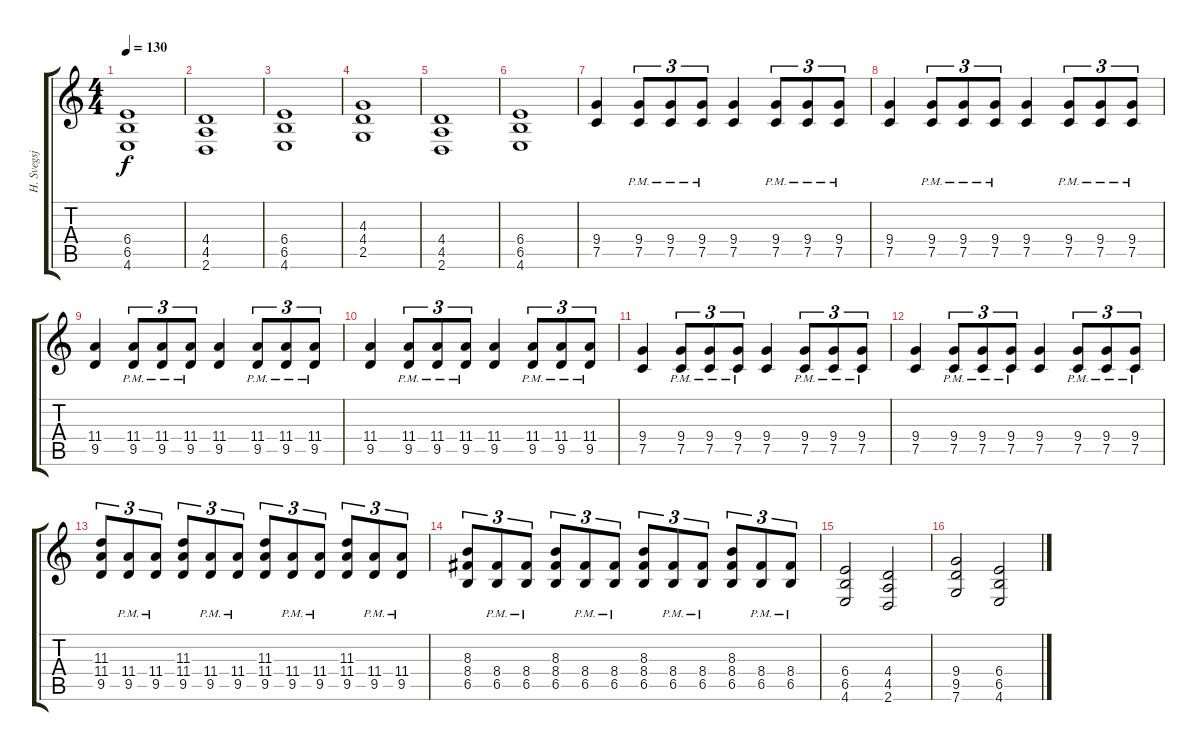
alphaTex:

\track (" H. Svegsjo (rhythm guitar)" " H. Svegsj") {instrument distortionguitar}
\staff {score tabs}
\tuning (C4 G3 Eb3 Bb2 F2 C2) {hide}
\ts (4 4)
\tempo 130
\clef g2
\ks c
(6.4 6.5 4.6).1{dy f} |
(4.4 4.5 2.6).1 |
(6.4 6.5 4.6).1 |
(4.3 4.4 2.5).1 |
(4.4 4.5 2.6).1 |
(6.4 6.5 4.6).1 |
(9.4 7.5).4 (9.4{pm} 7.5{pm}).8{tu (3 2)} (9.4{pm} 7.5{pm}).8{tu (3 2)} (9.4{pm} 7.5{pm}).8{tu (3 2)} (9.4 7.5).4 (9.4{pm} 7.5{pm}).8{tu (3 2)} (9.4{pm} 7.5{pm}).8{tu (3 2)} (9.4{pm} 7.5{pm}).8{tu (3 2)} |
(9.4 7.5).4 (9.4{pm} 7.5{pm}).8{tu (3 2)} (9.4{pm} 7.5{pm}).8{tu (3 2)} (9.4{pm} 7.5{pm}).8{tu (3 2)} (9.4 7.5).4 (9.4{pm} 7.5{pm}).8{tu (3 2)} (9.4{pm} 7.5{pm}).8{tu (3 2)} (9.4{pm} 7.5{pm}).8{tu (3 2)} |
(11.4 9.5).4 (11.4{pm} 9.5{pm}).8{tu (3 2)} (11.4{pm} 9.5{pm}).8{tu (3 2)} (11.4{pm} 9.5{pm}).8{tu (3 2)} (11.4 9.5).4 (11.4{pm} 9.5{pm}).8{tu (3 2)} (11.4{pm} 9.5{pm}).8{tu (3 2)} (11.4{pm} 9.5{pm}).8{tu (3 2)} |
(11.4 9.5).4 (11.4{pm} 9.5{pm}).8{tu (3 2)} (11.4{pm} 9.5{pm}).8{tu (3 2)} (11.4{pm} 9.5{pm}).8{tu (3 2)} (11.4 9.5).4 (11.4{pm} 9.5{pm}).8{tu (3 2)} (11.4{pm} 9.5{pm}).8{tu (3 2)} (11.4{pm} 9.5{pm}).8{tu (3 2)} |
(9.4 7.5).4 (9.4{pm} 7.5{pm}).8{tu (3 2)} (9.4{pm} 7.5{pm}).8{tu (3 2)} (9.4{pm} 7.5{pm}).8{tu (3 2)} (9.4 7.5).4 (9.4{pm} 7.5{pm}).8{tu (3 2)} (9.4{pm} 7.5{pm}).8{tu (3 2)} (9.4{pm} 7.5{pm}).8{tu (3 2)} |
(9.4 7.5).4 (9.4{pm} 7.5{pm}).8{tu (3 2)} (9.4{pm} 7.5{pm}).8{tu (3 2)} (9.4{pm} 7.5{pm}).8{tu (3 2)} (9.4 7.5).4 (9.4{pm} 7.5{pm}).8{tu (3 2)} (9.4{pm} 7.5{pm}).8{tu (3 2)} (9.4{pm} 7.5{pm}).8{tu (3 2)} |
(11.3 11.4 9.5).8{tu (3 2)} (11.4{pm} 9.5{pm}).8{tu (3 2)} (11.4{pm} 9.5{pm}).8{tu (3 2)} (11.3 11.4 9.5).8{tu (3 2)} (11.4{pm} 9.5{pm}).8{tu (3 2)} (11.4{pm} 9.5{pm}).8{tu (3 2)} (11.3 11.4 9.5).8{tu (3 2)} (11.4{pm} 9.5{pm}).8{tu (3 2)} (11.4{pm} 9.5{pm}).8{tu (3 2)} (11.3 11.4 9.5).8{tu (3 2)} (11.4{pm} 9.5{pm}).8{tu (3 2)} (11.4{pm} 9.5{pm}).8{tu (3 2)} |
(8.3 8.4 6.5).8{tu (3 2)} (8.4{pm} 6.5{pm}).8{tu (3 2)} (8.4{pm} 6.5{pm}).8{tu (3 2)} (8.3 8.4 6.5).8{tu (3 2)} (8.4{pm} 6.5{pm}).8{tu (3 2)} (8.4{pm} 6.5{pm}).8{tu (3 2)} (8.3 8.4 6.5).8{tu (3 2)} (8.4{pm} 6.5{pm}).8{tu (3 2)} (8.4{pm} 6.5{pm}).8{tu (3 2)} (8.3 8.4 6.5).8{tu (3 2)} (8.4{pm} 6.5{pm}).8{tu (3 2)} (8.4{pm} 6.5{pm}).8{tu (3 2)} |
(6.4 6.5 4.6).2 (4.4 4.5 2.6).2 |
(9.4 9.5 7.6).2 (6.4 6.5 4.6).2
